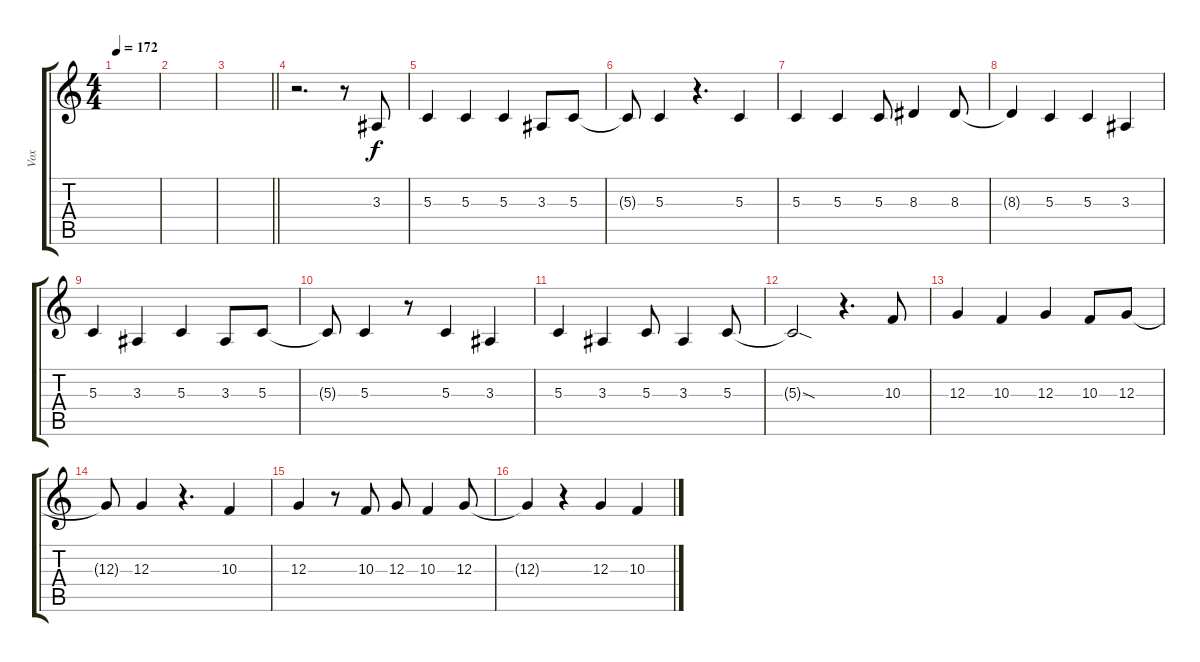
\track ("Vox" "Vox") {instrument viola}
\staff {score tabs}
\tuning (E4 B3 G3 D3 A2 E2) {hide}
\ts (4 4)
\tempo 172
\clef g2
\ks c
|
|
\barLineRight lightlight
|
\section ("" " ")
r.2{d} r.8 3.3.8 |
5.3.4 5.3.4 5.3.4 3.3.8 5.3.8 |
5.3{t}.8 5.3.4 r.4{d} 5.3.4 |
5.3.4 5.3.4 5.3.8 8.3.4 8.3.8 |
8.3{t}.4 5.3.4 5.3.4 3.3.4 |
5.3.4 3.3.4 5.3.4 3.3.8 5.3.8 |
5.3{t}.8 5.3.4 r.8 5.3.4 3.3.4 |
5.3.4 3.3.4 5.3.8 3.3.4 5.3.8 |
5.3{sod t}.2 r.4{d} 10.3.8 |
12.3.4 10.3.4 12.3.4 10.3.8 12.3.8 |
12.3{t}.8 12.3.4 r.4{d} 10.3.4 |
12.3.4 r.8 10.3.8 12.3.8 10.3.4 12.3.8 |
12.3{t}.4 r.4 12.3.4 10.3.4
